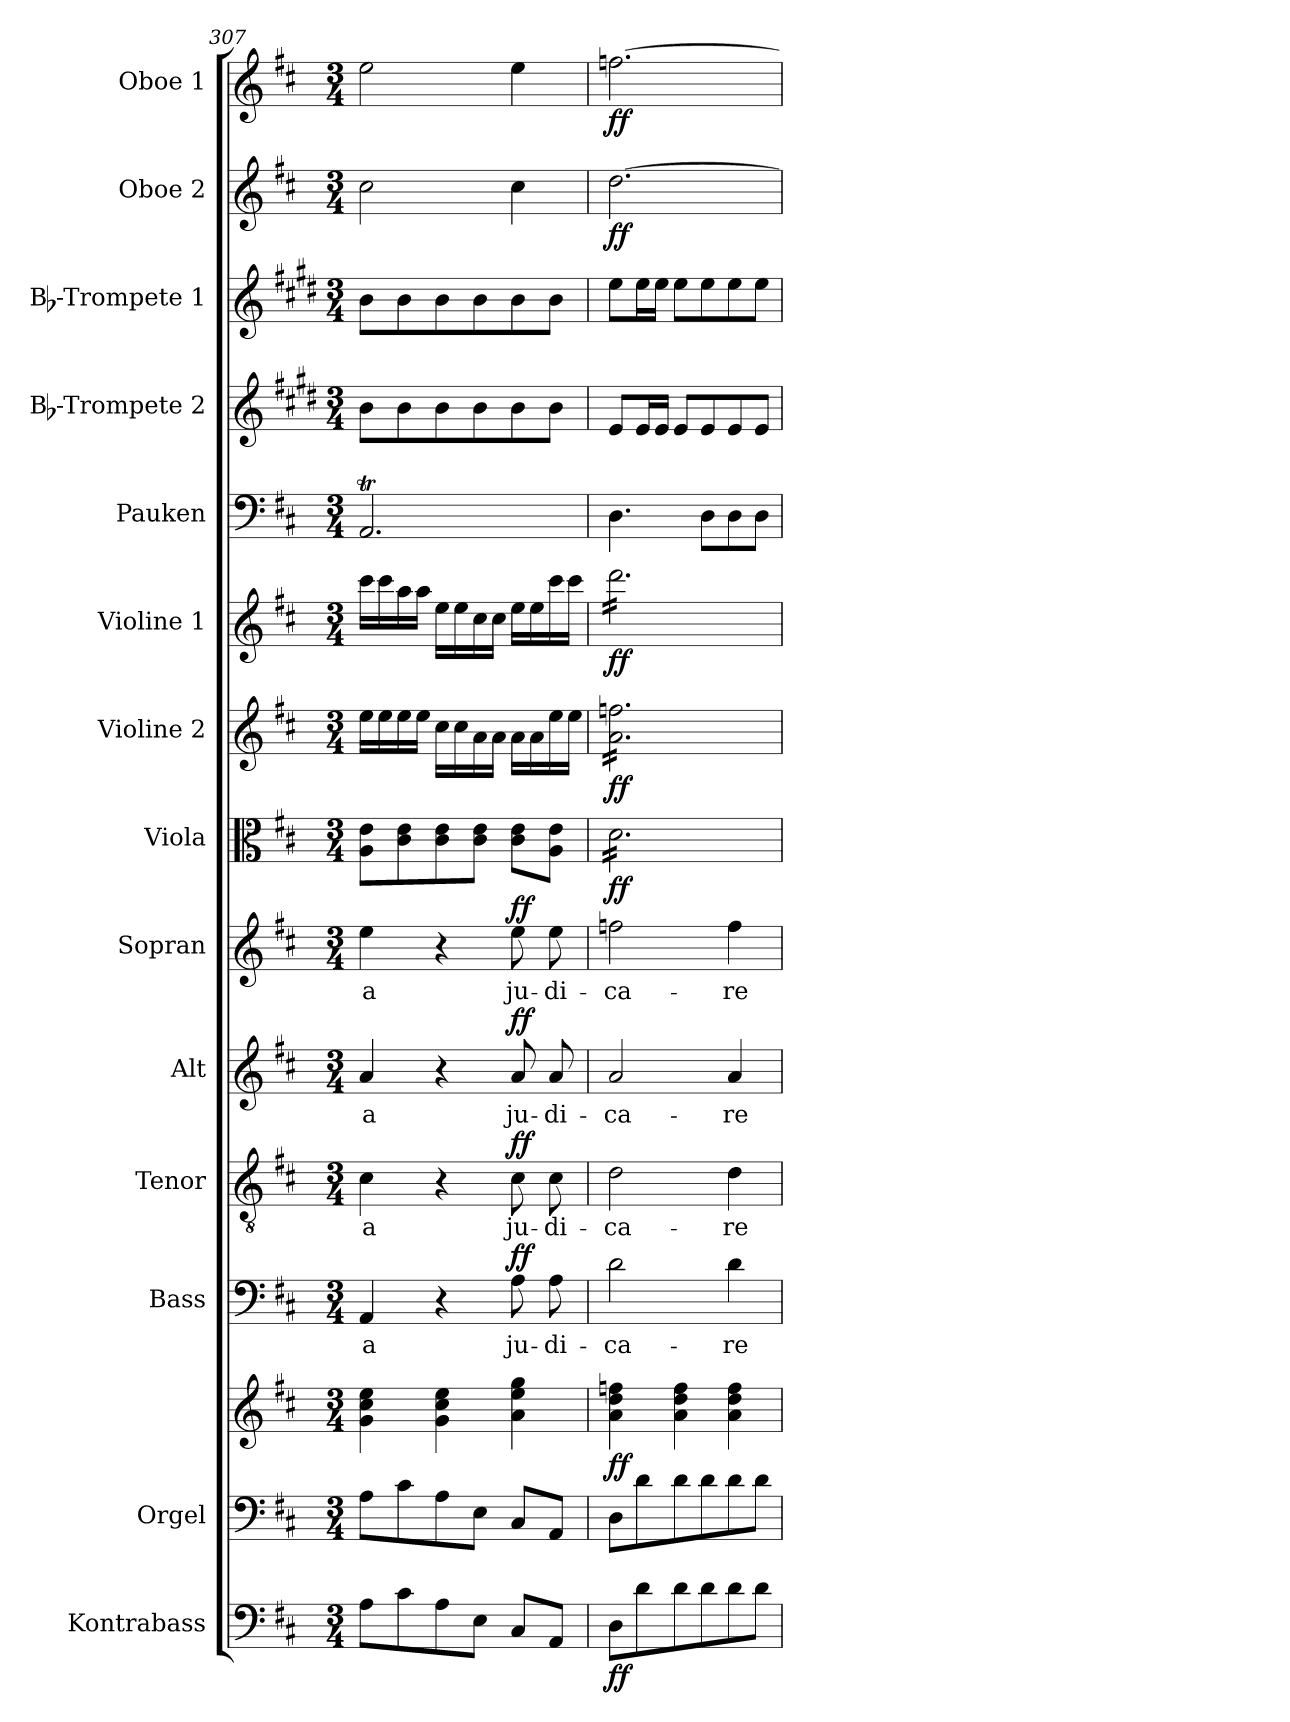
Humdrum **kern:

**kern	**dynam	**kern	**kern	**dynam	**kern	**text	**dynam	**kern	**text	**dynam	**kern	**text	**dynam	**kern	**text	**dynam	**kern	**dynam	**kern	**dynam	**kern	**dynam	**kern	**kern	**kern	**kern	**dynam	**kern	**dynam
*part14	*part14	*part13	*part13	*part13	*part12	*part12	*part12	*part11	*part11	*part11	*part10	*part10	*part10	*part9	*part9	*part9	*part8	*part8	*part7	*part7	*part6	*part6	*part5	*part4	*part3	*part2	*part2	*part1	*part1
*staff15	*staff15	*staff14	*staff13	*staff13/14	*staff12	*staff12	*staff12	*staff11	*staff11	*staff11	*staff10	*staff10	*staff10	*staff9	*staff9	*staff9	*staff8	*staff8	*staff7	*staff7	*staff6	*staff6	*staff5	*staff4	*staff3	*staff2	*staff2	*staff1	*staff1
*I"Kontrabass	*	*I"Orgel	*	*	*I"Bass	*	*	*I"Tenor	*	*	*I"Alt	*	*	*I"Sopran	*	*	*I"Viola	*	*I"Violine 2	*	*I"Violine 1	*	*I"Pauken	*I"Bb-Trompete 2	*I"Bb-Trompete 1	*I"Oboe 2	*	*I"Oboe 1	*
*I'Kb.	*	*I'Org.	*	*	*I'B.	*	*	*I'T.	*	*	*I'A.	*	*	*I'S.	*	*	*I'Vla.	*	*I'Vl. 2	*	*I'Vl. 1	*	*I'Pk.	*I'Bb Trp. 2	*I'Bb Trp. 1	*I'Ob. 2	*	*I'Ob. 1	*
*clefF4	*	*clefF4	*clefG2	*	*clefF4	*	*	*clefGv2	*	*	*clefG2	*	*	*clefG2	*	*	*clefC3	*	*clefG2	*	*clefG2	*	*clefF4	*clefG2	*clefG2	*clefG2	*	*clefG2	*
*ITrd7c12	*	*	*	*	*	*	*	*	*	*	*	*	*	*	*	*	*	*	*	*	*	*	*	*ITrd1c2	*ITrd1c2	*	*	*	*
*k[f#c#]	*	*k[f#c#]	*k[f#c#]	*	*k[f#c#]	*	*	*k[f#c#]	*	*	*k[f#c#]	*	*	*k[f#c#]	*	*	*k[f#c#]	*	*k[f#c#]	*	*k[f#c#]	*	*k[f#c#]	*k[f#c#]	*k[f#c#]	*k[f#c#]	*	*k[f#c#]	*
*D:	*	*D:	*D:	*	*D:	*	*	*D:	*	*	*D:	*	*	*D:	*	*	*D:	*	*D:	*	*D:	*	*D:	*D:	*D:	*D:	*	*D:	*
*M3/4	*	*M3/4	*M3/4	*	*M3/4	*	*	*M3/4	*	*	*M3/4	*	*	*M3/4	*	*	*M3/4	*	*M3/4	*	*M3/4	*	*M3/4	*M3/4	*M3/4	*M3/4	*	*M3/4	*
=307	=307	=307	=307	=307	=307	=307	=307	=307	=307	=307	=307	=307	=307	=307	=307	=307	=307	=307	=307	=307	=307	=307	=307	=307	=307	=307	=307	=307	=307
!	!	!	!	!	!	!LO:LY:b	!	!	!LO:LY:b	!	!	!LO:LY:b	!	!	!LO:LY:b	!	!	!	!	!	!	!	!	!	!	!	!	!	!
8AA\L	.	8A\L	4g\ 4cc#\ 4ee\	.	4AA/	-a	.	4c#\	-a	.	4a/	-a	.	4ee\	-a	.	8A\ 8e\L	.	16ee\LL	.	16ccc#\LL	.	2.AAT/	8a\L	8a\L	2cc#\	.	2ee\	.
.	.	.	.	.	.	.	.	.	.	.	.	.	.	.	.	.	.	.	16ee\	.	16ccc#\	.	.	.	.	.	.	.	.
8C#\	.	8c#\	.	.	.	.	.	.	.	.	.	.	.	.	.	.	8c#\ 8e\	.	16ee\	.	16aa\	.	.	8a\	8a\	.	.	.	.
.	.	.	.	.	.	.	.	.	.	.	.	.	.	.	.	.	.	.	16ee\JJ	.	16aa\JJ	.	.	.	.	.	.	.	.
8AA\	.	8A\	4g\ 4cc#\ 4ee\	.	4r	.	.	4r	.	.	4r	.	.	4r	.	.	8c#\ 8e\	.	16cc#\LL	.	16ee\LL	.	.	8a\	8a\	.	.	.	.
.	.	.	.	.	.	.	.	.	.	.	.	.	.	.	.	.	.	.	16cc#\	.	16ee\	.	.	.	.	.	.	.	.
8EE\J	.	8E\J	.	.	.	.	.	.	.	.	.	.	.	.	.	.	8c#\ 8e\J	.	16a\	.	16cc#\	.	.	8a\	8a\	.	.	.	.
.	.	.	.	.	.	.	.	.	.	.	.	.	.	.	.	.	.	.	16a\JJ	.	16cc#\JJ	.	.	.	.	.	.	.	.
!	!	!	!	!	!	!LO:LY:b	!LO:DY:a	!	!LO:LY:b	!LO:DY:a	!	!LO:LY:b	!LO:DY:a	!	!LO:LY:b	!LO:DY:a	!	!	!	!	!	!	!	!	!	!	!	!	!
8CC#/L	.	8C#/L	4a\ 4ee\ 4gg\	.	8A\	ju-	ff	8c#\	ju-	ff	8a/	ju-	ff	8ee\	ju-	ff	8c#\ 8e\L	.	16a\LL	.	16ee\LL	.	.	8a\	8a\	4cc#\	.	4ee\	.
.	.	.	.	.	.	.	.	.	.	.	.	.	.	.	.	.	.	.	16a\	.	16ee\	.	.	.	.	.	.	.	.
!	!	!	!	!	!	!LO:LY:b	!	!	!LO:LY:b	!	!	!LO:LY:b	!	!	!LO:LY:b	!	!	!	!	!	!	!	!	!	!	!	!	!	!
8AAA/J	.	8AA/J	.	.	8A\	-di-	.	8c#\	-di-	.	8a/	-di-	.	8ee\	-di-	.	8A\ 8e\J	.	16ee\	.	16ccc#\	.	.	8a\J	8a\J	.	.	.	.
.	.	.	.	.	.	.	.	.	.	.	.	.	.	.	.	.	.	.	16ee\JJ	.	16ccc#\JJ	.	.	.	.	.	.	.	.
=308	=308	=308	=308	=308	=308	=308	=308	=308	=308	=308	=308	=308	=308	=308	=308	=308	=308	=308	=308	=308	=308	=308	=308	=308	=308	=308	=308	=308	=308
!	!LO:DY:b	!	!	!LO:DY:b	!	!LO:LY:b	!	!	!LO:LY:b	!	!	!LO:LY:b	!	!	!LO:LY:b	!	!	!LO:DY:b	!	!LO:DY:b	!	!LO:DY:b	!	!	!	!	!LO:DY:b	!	!LO:DY:b
*	*	*	*	*	*	*	*	*	*	*	*	*	*	*	*	*	*tremolo	*	*	*	*	*	*	*	*	*	*	*	*
*	*	*	*	*	*	*	*	*	*	*	*	*	*	*	*	*	*	*	*tremolo	*	*	*	*	*	*	*	*	*	*
*	*	*	*	*	*	*	*	*	*	*	*	*	*	*	*	*	*	*	*	*	*tremolo	*	*	*	*	*	*	*	*
8DD\L	ff	8D\L	4a\ 4dd\ 4ffn\	ff	2d\	-ca-	.	2d\	-ca-	.	2a/	-ca-	.	2ffn\	-ca-	.	16d\LL	ff	16a\ 16ffn\LL	ff	16ddd\LL	ff	4.D\	8d/L	8dd\L	[2.dd\	ff	[2.ffn\	ff
.	.	.	.	.	.	.	.	.	.	.	.	.	.	.	.	.	16d\	.	16a\ 16ffn\	.	16ddd\	.	.	.	.	.	.	.	.
8D\	.	8d\	.	.	.	.	.	.	.	.	.	.	.	.	.	.	16d\	.	16a\ 16ffn\	.	16ddd\	.	.	16d/L	16dd\L	.	.	.	.
.	.	.	.	.	.	.	.	.	.	.	.	.	.	.	.	.	16d\	.	16a\ 16ffn\	.	16ddd\	.	.	16d/JJ	16dd\JJ	.	.	.	.
8D\	.	8d\	4a\ 4dd\ 4ff\	.	.	.	.	.	.	.	.	.	.	.	.	.	16d\	.	16a\ 16ffn\	.	16ddd\	.	.	8d/L	8dd\L	.	.	.	.
.	.	.	.	.	.	.	.	.	.	.	.	.	.	.	.	.	16d\	.	16a\ 16ffn\	.	16ddd\	.	.	.	.	.	.	.	.
8D\	.	8d\	.	.	.	.	.	.	.	.	.	.	.	.	.	.	16d\	.	16a\ 16ffn\	.	16ddd\	.	8D\L	8d/	8dd\	.	.	.	.
.	.	.	.	.	.	.	.	.	.	.	.	.	.	.	.	.	16d\	.	16a\ 16ffn\	.	16ddd\	.	.	.	.	.	.	.	.
!	!	!	!	!	!	!LO:LY:b	!	!	!LO:LY:b	!	!	!LO:LY:b	!	!	!LO:LY:b	!	!	!	!	!	!	!	!	!	!	!	!	!	!
8D\	.	8d\	4a\ 4dd\ 4ff\	.	4d\	-re	.	4d\	-re	.	4a/	-re	.	4ff\	-re	.	16d\	.	16a\ 16ffn\	.	16ddd\	.	8D\	8d/	8dd\	.	.	.	.
.	.	.	.	.	.	.	.	.	.	.	.	.	.	.	.	.	16d\	.	16a\ 16ffn\	.	16ddd\	.	.	.	.	.	.	.	.
8D\J	.	8d\J	.	.	.	.	.	.	.	.	.	.	.	.	.	.	16d\	.	16a\ 16ffn\	.	16ddd\	.	8D\J	8d/J	8dd\J	.	.	.	.
.	.	.	.	.	.	.	.	.	.	.	.	.	.	.	.	.	16d\JJ	.	16a\ 16ffn\JJ	.	16ddd\JJ	.	.	.	.	.	.	.	.
*	*	*	*	*	*	*	*	*	*	*	*	*	*	*	*	*	*	*	*	*	*Xtremolo	*	*	*	*	*	*	*	*
*	*	*	*	*	*	*	*	*	*	*	*	*	*	*	*	*	*	*	*Xtremolo	*	*	*	*	*	*	*	*	*	*
*	*	*	*	*	*	*	*	*	*	*	*	*	*	*	*	*	*Xtremolo	*	*	*	*	*	*	*	*	*	*	*	*
=	=	=	=	=	=	=	=	=	=	=	=	=	=	=	=	=	=	=	=	=	=	=	=	=	=	=	=	=	=
*-	*-	*-	*-	*-	*-	*-	*-	*-	*-	*-	*-	*-	*-	*-	*-	*-	*-	*-	*-	*-	*-	*-	*-	*-	*-	*-	*-	*-	*-
